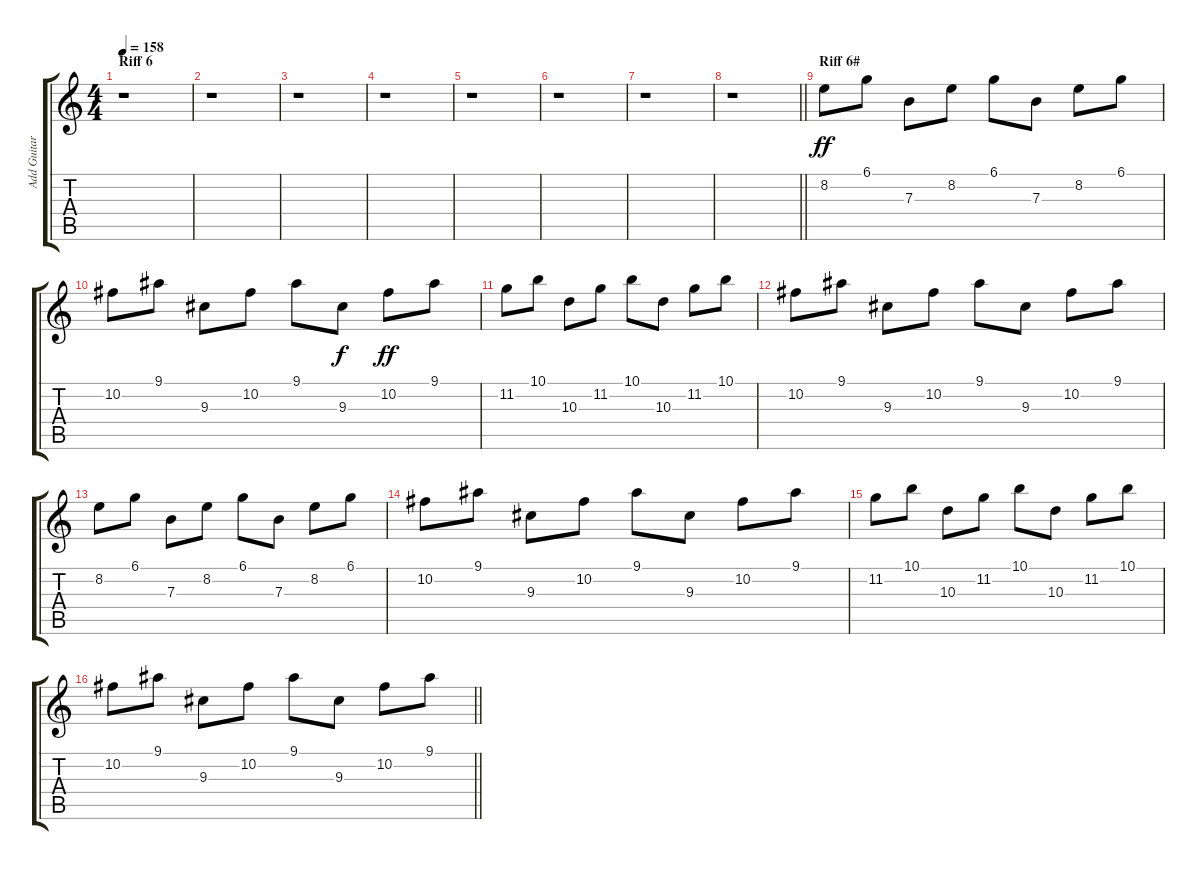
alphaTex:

\track ("Add Guitar" "Add Guitar") {instrument overdrivenguitar}
\staff {score tabs}
\tuning (Db4 Ab3 E3 B2 Gb2 Db2) {hide}
\ts (4 4)
\section ("" "Riff 6")
\tempo 158
\clef g2
\ks c
r.1{dy f} |
r.1 |
r.1 |
r.1 |
r.1 |
r.1 |
r.1 |
\barLineRight lightlight
r.1 |
\section ("" "Riff 6#")
8.2.8{dy ff volume 16 balance 8 instrument electricguitarjazz} 6.1.8 7.3.8 8.2.8 6.1.8 7.3.8 8.2.8 6.1.8 |
10.2.8 9.1.8 9.3.8 10.2.8 9.1.8 9.3.8{dy f} 10.2.8{dy ff} 9.1.8 |
11.2.8 10.1.8 10.3.8 11.2.8 10.1.8 10.3.8 11.2.8 10.1.8 |
10.2.8 9.1.8 9.3.8 10.2.8 9.1.8 9.3.8 10.2.8 9.1.8 |
8.2.8 6.1.8 7.3.8 8.2.8 6.1.8 7.3.8 8.2.8 6.1.8 |
10.2.8 9.1.8{beam split} 9.3.8 10.2.8{beam split} 9.1.8 9.3.8 10.2.8 9.1.8 |
11.2.8 10.1.8{beam split} 10.3.8 11.2.8{beam split} 10.1.8 10.3.8 11.2.8 10.1.8 |
\barLineRight lightlight
10.2.8 9.1.8{beam split} 9.3.8 10.2.8{beam split} 9.1.8 9.3.8 10.2.8 9.1.8
